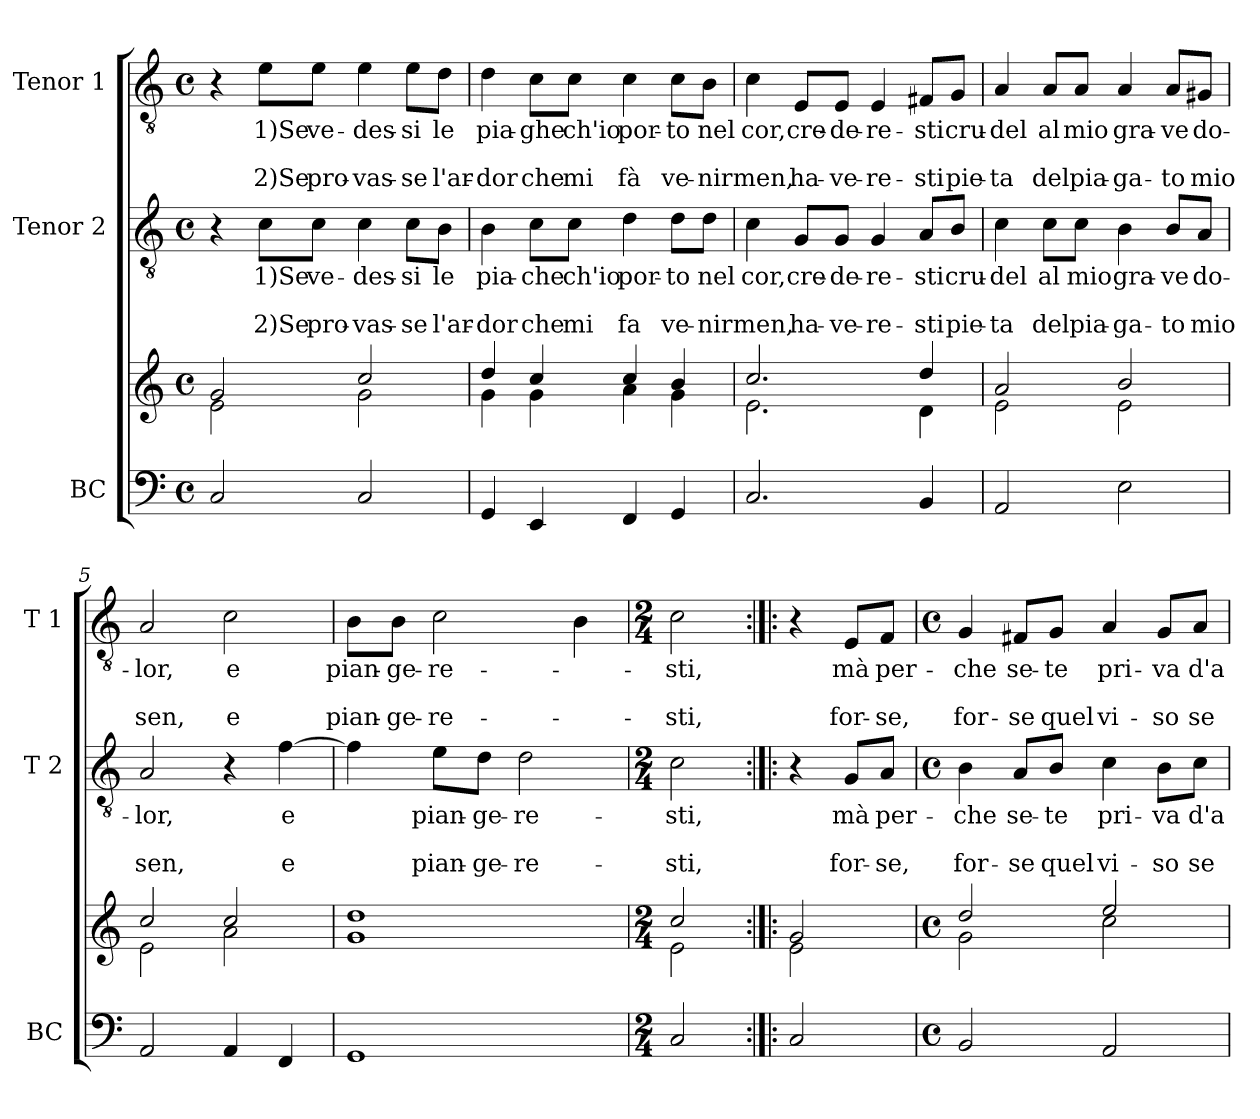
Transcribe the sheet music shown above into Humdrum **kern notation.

**kern	**kern	**kern	**text	**text	**text	**kern	**text	**text	**text
*part3	*part3	*part2	*part2	*part2	*part2	*part1	*part1	*part1	*part1
*staff4	*staff3	*staff2	*staff2	*staff2	*staff2	*staff1	*staff1	*staff1	*staff1
*I"BC	*	*I"Tenor 2	*	*	*	*I"Tenor 1	*	*	*
*I'BC	*	*I'T 2	*	*	*	*I'T 1	*	*	*
*clefF4	*clefG2	*clefGv2	*	*	*	*clefGv2	*	*	*
*k[]	*k[]	*k[]	*	*	*	*k[]	*	*	*
*C:	*C:	*C:	*	*	*	*C:	*	*	*
*M4/4	*M4/4	*M4/4	*	*	*	*M4/4	*	*	*
*met(c)	*met(c)	*met(c)	*	*	*	*met(c)	*	*	*
=1	=1	=1	=1	=1	=1	=1	=1	=1	=1
*	*^	*	*	*	*	*	*	*	*
2C/	2g/	2e\	4r	.	.	.	4r	.	.	.
!	!	!	!	!LO:LY:b	!	!LO:LY:b	!	!LO:LY:b	!	!LO:LY:b
.	.	.	8c\L	1)Se	.	2)Se	8e\L	1)Se	.	2)Se
!	!	!	!	!LO:LY:b	!	!LO:LY:b	!	!LO:LY:b	!	!LO:LY:b
.	.	.	8c\J	ve-	.	pro-	8e\J	ve-	.	pro-
!	!	!	!	!LO:LY:b	!	!LO:LY:b	!	!LO:LY:b	!	!LO:LY:b
2C/	2cc/	2g\	4c\	-des-	.	-vas-	4e\	-des-	.	-vas-
!	!	!	!	!LO:LY:b	!	!LO:LY:b	!	!LO:LY:b	!	!LO:LY:b
.	.	.	8c\L	-si	.	-se	8e\L	-si	.	-se
!	!	!	!	!LO:LY:b	!	!LO:LY:b	!	!LO:LY:b	!	!LO:LY:b
.	.	.	8B\J	le	.	l'ar-	8d\J	le	.	l'ar-
=2	=2	=2	=2	=2	=2	=2	=2	=2	=2	=2
!	!	!	!	!LO:LY:b	!	!LO:LY:b	!	!LO:LY:b	!	!LO:LY:b
4GG/	4dd/	4g\	4B\	pia-	.	-dor	4d\	pia-	.	-dor
!	!	!	!	!LO:LY:b	!	!LO:LY:b	!	!LO:LY:b	!	!LO:LY:b
4EE/	4cc/	4g\	8c\L	-che	.	che	8c\L	-ghe	.	che
!	!	!	!	!LO:LY:b	!	!LO:LY:b	!	!LO:LY:b	!	!LO:LY:b
.	.	.	8c\J	ch'io	.	mi	8c\J	ch'io	.	mi
!	!	!	!	!LO:LY:b	!	!LO:LY:b	!	!LO:LY:b	!	!LO:LY:b
4FF/	4cc/	4a\	4d\	por-	.	fa	4c\	por-	.	fà
!	!	!	!	!LO:LY:b	!	!LO:LY:b	!	!LO:LY:b	!	!LO:LY:b
4GG/	4b/	4g\	8d\L	-to	.	ve-	8c\L	-to	.	ve-
!	!	!	!	!LO:LY:b	!	!LO:LY:b	!	!LO:LY:b	!	!LO:LY:b
.	.	.	8d\J	nel	.	-nir	8B\J	nel	.	-nir
=3	=3	=3	=3	=3	=3	=3	=3	=3	=3	=3
!	!	!	!	!LO:LY:b	!	!LO:LY:b	!	!LO:LY:b	!	!LO:LY:b
2.C/	2.cc/	2.e\	4c\	cor,	.	men,	4c\	cor,	.	men,
!	!	!	!	!LO:LY:b	!	!LO:LY:b	!	!LO:LY:b	!	!LO:LY:b
.	.	.	8G/L	cre-	.	ha-	8E/L	cre-	.	ha-
!	!	!	!	!LO:LY:b	!	!LO:LY:b	!	!LO:LY:b	!	!LO:LY:b
.	.	.	8G/J	-de-	.	-ve-	8E/J	-de-	.	-ve-
!	!	!	!	!LO:LY:b	!	!LO:LY:b	!	!LO:LY:b	!	!LO:LY:b
.	.	.	4G/	-re-	.	-re-	4E/	-re-	.	-re-
!	!	!	!	!LO:LY:b	!	!LO:LY:b	!	!LO:LY:b	!	!LO:LY:b
4BB/	4dd/	4d\	8A/L	-sti	.	-sti	8F#X/L	-sti	.	-sti
!	!	!	!	!LO:LY:b	!	!LO:LY:b	!	!LO:LY:b	!	!LO:LY:b
.	.	.	8B/J	cru-	.	pie-	8G/J	cru-	.	pie-
!!LO:LB:g=z
=4	=4	=4	=4	=4	=4	=4	=4	=4	=4	=4
!	!	!	!	!LO:LY:b	!	!LO:LY:b	!	!LO:LY:b	!	!LO:LY:b
2AA/	2a/	2e\	4c\	-del	.	-ta	4A/	-del	.	-ta
!	!	!	!	!LO:LY:b	!	!LO:LY:b	!	!LO:LY:b	!	!LO:LY:b
.	.	.	8c\L	al	.	del	8A/L	al	.	del
!	!	!	!	!LO:LY:b	!	!LO:LY:b	!	!LO:LY:b	!	!LO:LY:b
.	.	.	8c\J	mio	.	pia-	8A/J	mio	.	pia-
!	!	!	!	!LO:LY:b	!	!LO:LY:b	!	!LO:LY:b	!	!LO:LY:b
2E\	2b/	2e\	4B\	gra-	.	-ga-	4A/	gra-	.	-ga-
!	!	!	!	!LO:LY:b	!	!LO:LY:b	!	!LO:LY:b	!	!LO:LY:b
.	.	.	8B/L	-ve	.	-to	8A/L	-ve	.	-to
!	!	!	!	!LO:LY:b	!	!LO:LY:b	!	!LO:LY:b	!	!LO:LY:b
.	.	.	8A/J	do-	.	mio	8G#X/J	do-	.	mio
=5	=5	=5	=5	=5	=5	=5	=5	=5	=5	=5
!	!	!	!	!LO:LY:b	!	!LO:LY:b	!	!LO:LY:b	!	!LO:LY:b
2AA/	2cc/	2e\	2A/	-lor,	.	sen,	2A/	-lor,	.	sen,
!	!	!	!	!	!	!	!	!LO:LY:b	!	!LO:LY:b
4AA/	2cc/	2a\	4r	.	.	.	2c\	e	.	e
!	!	!	!	!LO:LY:b	!	!LO:LY:b	!	!	!	!
4FF/	.	.	[4f\	e	.	e	.	.	.	.
=6	=6	=6	=6	=6	=6	=6	=6	=6	=6	=6
!	!	!	!	!	!	!	!	!LO:LY:b	!	!LO:LY:b
1GG	1dd	1g	4f\]	.	.	.	8B\L	pian-	.	pian-
!	!	!	!	!	!	!	!	!LO:LY:b	!	!LO:LY:b
.	.	.	.	.	.	.	8B\J	-ge-	.	-ge-
!	!	!	!	!LO:LY:b	!	!LO:LY:b	!	!LO:LY:b	!	!LO:LY:b
.	.	.	8e\L	pian-	.	pian-	2c\	-re-	.	-re-
!	!	!	!	!LO:LY:b	!	!LO:LY:b	!	!	!	!
.	.	.	8d\J	-ge-	.	-ge-	.	.	.	.
!	!	!	!	!LO:LY:b	!	!LO:LY:b	!	!	!	!
.	.	.	2d\	-re-	.	-re-	.	.	.	.
.	.	.	.	.	.	.	4B\	.	.	.
=7	=7	=7	=7	=7	=7	=7	=7	=7	=7	=7
*M2/4	*M2/4	*	*M2/4	*	*	*	*M2/4	*	*	*
!	!	!	!	!LO:LY:b	!	!LO:LY:b	!	!LO:LY:b	!	!LO:LY:b
2C/	2cc/	2e\	2c\	-sti,	.	-sti,	2c\	-sti,	.	-sti,
=8:|!|:	=8:|!|:	=8:|!|:	=8:|!|:	=8:|!|:	=8:|!|:	=8:|!|:	=8:|!|:	=8:|!|:	=8:|!|:	=8:|!|:
2C/	2g/	2e\	4r	.	.	.	4r	.	.	.
!	!	!	!	!LO:LY:b	!	!LO:LY:b	!	!LO:LY:b	!	!LO:LY:b
.	.	.	8G/L	mà	.	for-	8E/L	mà	.	for-
!	!	!	!	!LO:LY:b	!	!LO:LY:b	!	!LO:LY:b	!	!LO:LY:b
.	.	.	8A/J	per-	.	-se,	8F/J	per-	.	-se,
!!LO:PB:g=z
=9	=9	=9	=9	=9	=9	=9	=9	=9	=9	=9
*M4/4	*M4/4	*	*M4/4	*	*	*	*M4/4	*	*	*
*met(c)	*met(c)	*	*met(c)	*	*	*	*met(c)	*	*	*
!	!	!	!	!LO:LY:b	!	!LO:LY:b	!	!LO:LY:b	!	!LO:LY:b
2BB/	2dd/	2g\	4B\	-che	.	for-	4G/	-che	.	for-
!	!	!	!	!LO:LY:b	!	!LO:LY:b	!	!LO:LY:b	!	!LO:LY:b
.	.	.	8A/L	se-	.	-se	8F#X/L	se-	.	-se
!	!	!	!	!LO:LY:b	!	!LO:LY:b	!	!LO:LY:b	!	!LO:LY:b
.	.	.	8B/J	-te	.	quel	8G/J	-te	.	quel
!	!	!	!	!LO:LY:b	!	!LO:LY:b	!	!LO:LY:b	!	!LO:LY:b
2AA/	2ee/	2cc\	4c\	pri-	.	vi-	4A/	pri-	.	vi-
!	!	!	!	!LO:LY:b	!	!LO:LY:b	!	!LO:LY:b	!	!LO:LY:b
.	.	.	8B\L	-va	.	-so	8G/L	-va	.	-so
!	!	!	!	!LO:LY:b	!	!LO:LY:b	!	!LO:LY:b	!	!LO:LY:b
.	.	.	8c\J	d'a-	.	se-	8A/J	d'a-	.	se-
*	*v	*v	*	*	*	*	*	*	*	*
=	=	=	=	=	=	=	=	=	=
*-	*-	*-	*-	*-	*-	*-	*-	*-	*-
